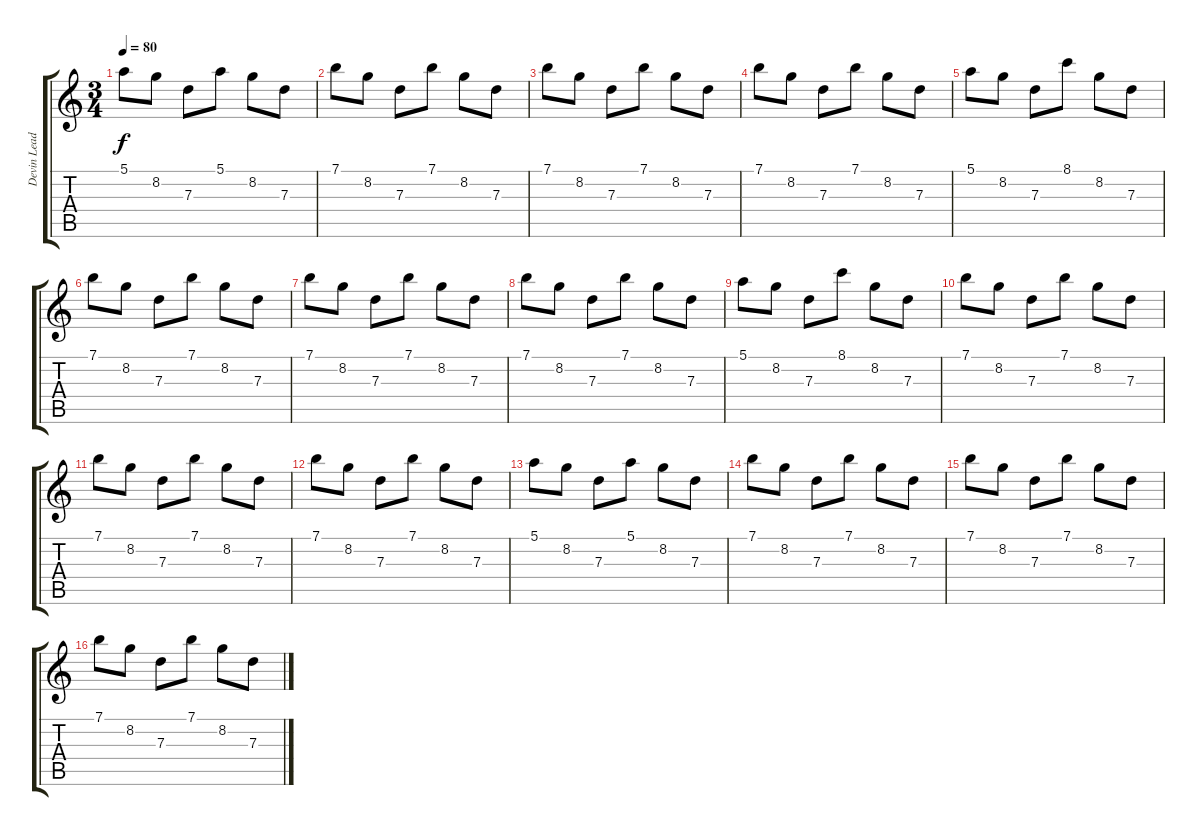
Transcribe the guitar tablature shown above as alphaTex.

\track ("Devin Lead" "Devin Lead") {instrument overdrivenguitar}
\staff {score tabs}
\tuning (E4 B3 G3 D3 A2 E2) {hide}
\ts (3 4)
\tempo 80
\clef g2
\ks c
5.1.8{dy f} 8.2.8 7.3.8 5.1.8 8.2.8 7.3.8 |
7.1.8 8.2.8 7.3.8 7.1.8 8.2.8 7.3.8 |
7.1.8 8.2.8 7.3.8 7.1.8 8.2.8 7.3.8 |
7.1.8 8.2.8 7.3.8 7.1.8 8.2.8 7.3.8 |
5.1.8 8.2.8 7.3.8 8.1.8 8.2.8 7.3.8 |
7.1.8 8.2.8 7.3.8 7.1.8 8.2.8 7.3.8 |
7.1.8 8.2.8 7.3.8 7.1.8 8.2.8 7.3.8 |
7.1.8 8.2.8 7.3.8 7.1.8 8.2.8 7.3.8 |
5.1.8 8.2.8 7.3.8 8.1.8 8.2.8 7.3.8 |
7.1.8 8.2.8 7.3.8 7.1.8 8.2.8 7.3.8 |
7.1.8 8.2.8 7.3.8 7.1.8 8.2.8 7.3.8 |
7.1.8 8.2.8 7.3.8 7.1.8 8.2.8 7.3.8 |
5.1.8 8.2.8 7.3.8 5.1.8 8.2.8 7.3.8 |
7.1.8 8.2.8 7.3.8 7.1.8 8.2.8 7.3.8 |
7.1.8 8.2.8 7.3.8 7.1.8 8.2.8 7.3.8 |
7.1.8 8.2.8 7.3.8 7.1.8 8.2.8 7.3.8
